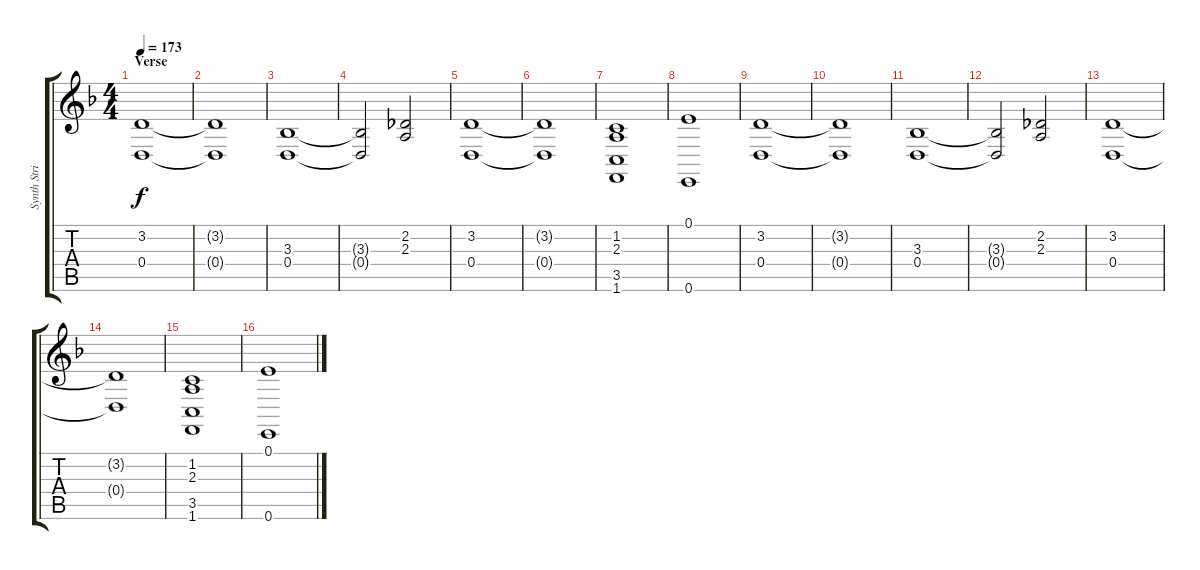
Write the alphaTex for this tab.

\track ("Synth Strings" "Synth Stri") {instrument stringensemble1}
\staff {score tabs}
\tuning (E4 B3 G3 D3 A2 E2) {hide}
\ts (4 4)
\section ("" "Verse")
\tempo 173
\clef g2
\ks dminor
(3.2 0.4).1{dy f} |
(3.2{t} 0.4{t}).1 |
(3.3 0.4).1 |
(3.3{t} 0.4{t}).2 (2.2 2.3).2 |
(3.2 0.4).1 |
(3.2{t} 0.4{t}).1 |
(1.2 2.3 3.5 1.6).1 |
(0.1 0.6).1 |
(3.2 0.4).1 |
(3.2{t} 0.4{t}).1 |
(3.3 0.4).1 |
(3.3{t} 0.4{t}).2 (2.2 2.3).2 |
(3.2 0.4).1 |
(3.2{t} 0.4{t}).1 |
(1.2 2.3 3.5 1.6).1 |
(0.1 0.6).1
